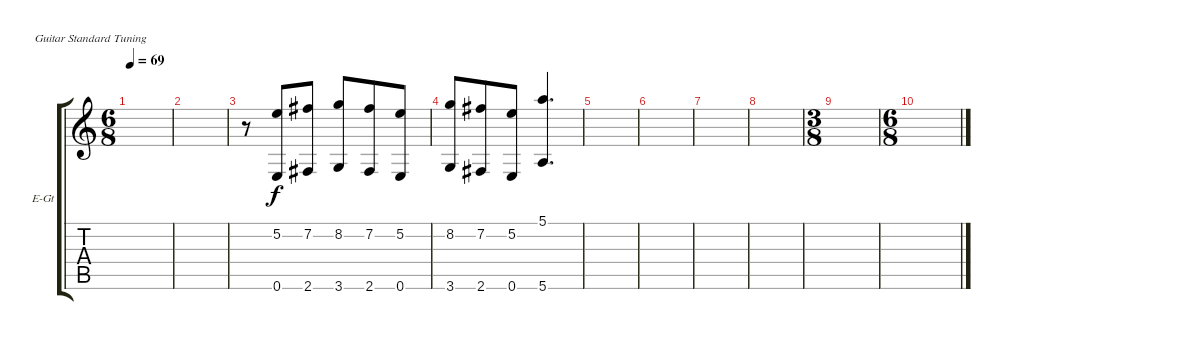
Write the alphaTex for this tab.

\defaultSystemsLayout 4
\bracketExtendMode groupsimilarinstruments
\firstSystemTrackNameOrientation horizontal
\otherSystemsTrackNameOrientation horizontal
\track ("Electric Guitar" "E-Gt") {instrument electricguitarclean}
\staff {score tabs}
\tuning (E4 B3 G3 D3 A2 E2)
\ts (6 8)
\tempo 69
\clef g2
\ks c
|
|
r.8 (5.2 0.6).8 (7.2 2.6).8 (8.2 3.6).8 (7.2 2.6).8 (5.2 0.6).8 |
(8.2 3.6).8 (7.2 2.6).8 (5.2 0.6).8 (5.1 5.6).4{d} |
|
|
|
|
\ts (3 8)
|
\ts (6 8)
